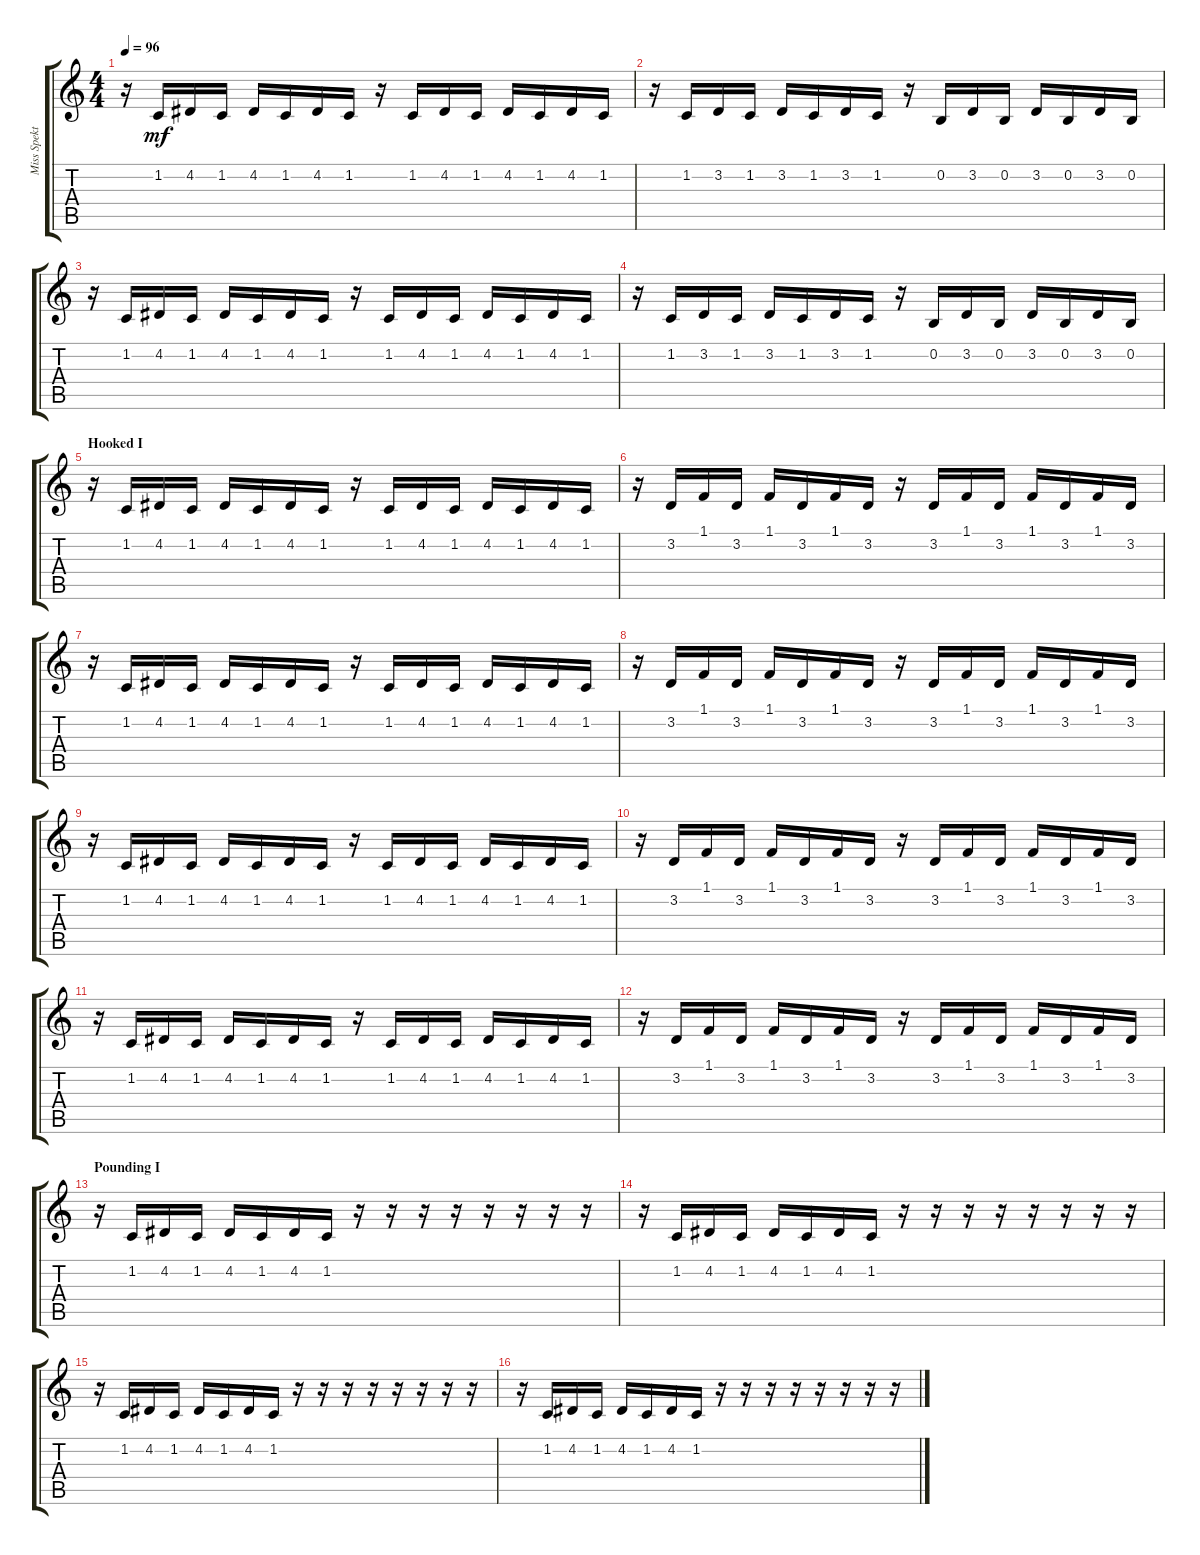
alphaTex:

\track ("Miss Spektor's Right" "Miss Spekt") {instrument acousticgrandpiano}
\staff {score tabs}
\tuning (E4 B3 G3 D3 A2 E2) {hide}
\ts (4 4)
\tempo 96
\clef g2
\ks c
r.16{dy mf} 1.2.16 4.2.16 1.2.16 4.2.16 1.2.16 4.2.16 1.2.16 r.16 1.2.16 4.2.16 1.2.16 4.2.16 1.2.16 4.2.16 1.2.16 |
r.16 1.2.16 3.2.16 1.2.16 3.2.16 1.2.16 3.2.16 1.2.16 r.16 0.2.16 3.2.16 0.2.16 3.2.16 0.2.16 3.2.16 0.2.16 |
r.16 1.2.16 4.2.16 1.2.16 4.2.16 1.2.16 4.2.16 1.2.16 r.16 1.2.16 4.2.16 1.2.16 4.2.16 1.2.16 4.2.16 1.2.16 |
r.16 1.2.16 3.2.16 1.2.16 3.2.16 1.2.16 3.2.16 1.2.16 r.16 0.2.16 3.2.16 0.2.16 3.2.16 0.2.16 3.2.16 0.2.16 |
\section ("" "Hooked I")
r.16 1.2.16 4.2.16 1.2.16 4.2.16 1.2.16 4.2.16 1.2.16 r.16 1.2.16 4.2.16 1.2.16 4.2.16 1.2.16 4.2.16 1.2.16 |
r.16 3.2.16 1.1.16 3.2.16 1.1.16 3.2.16 1.1.16 3.2.16 r.16 3.2.16 1.1.16 3.2.16 1.1.16 3.2.16 1.1.16 3.2.16 |
r.16 1.2.16 4.2.16 1.2.16 4.2.16 1.2.16 4.2.16 1.2.16 r.16 1.2.16 4.2.16 1.2.16 4.2.16 1.2.16 4.2.16 1.2.16 |
r.16 3.2.16 1.1.16 3.2.16 1.1.16 3.2.16 1.1.16 3.2.16 r.16 3.2.16 1.1.16 3.2.16 1.1.16 3.2.16 1.1.16 3.2.16 |
r.16 1.2.16 4.2.16 1.2.16 4.2.16 1.2.16 4.2.16 1.2.16 r.16 1.2.16 4.2.16 1.2.16 4.2.16 1.2.16 4.2.16 1.2.16 |
r.16 3.2.16 1.1.16 3.2.16 1.1.16 3.2.16 1.1.16 3.2.16 r.16 3.2.16 1.1.16 3.2.16 1.1.16 3.2.16 1.1.16 3.2.16 |
r.16 1.2.16 4.2.16 1.2.16 4.2.16 1.2.16 4.2.16 1.2.16 r.16 1.2.16 4.2.16 1.2.16 4.2.16 1.2.16 4.2.16 1.2.16 |
r.16 3.2.16 1.1.16 3.2.16 1.1.16 3.2.16 1.1.16 3.2.16 r.16 3.2.16 1.1.16 3.2.16 1.1.16 3.2.16 1.1.16 3.2.16 |
\section ("" "Pounding I")
r.16 1.2.16 4.2.16 1.2.16 4.2.16 1.2.16 4.2.16 1.2.16 r.16 r.16 r.16 r.16 r.16 r.16 r.16 r.16 |
r.16 1.2.16 4.2.16 1.2.16 4.2.16 1.2.16 4.2.16 1.2.16 r.16 r.16 r.16 r.16 r.16 r.16 r.16 r.16 |
r.16 1.2.16 4.2.16 1.2.16 4.2.16 1.2.16 4.2.16 1.2.16 r.16 r.16 r.16 r.16 r.16 r.16 r.16 r.16 |
r.16 1.2.16 4.2.16 1.2.16 4.2.16 1.2.16 4.2.16 1.2.16 r.16 r.16 r.16 r.16 r.16 r.16 r.16 r.16
